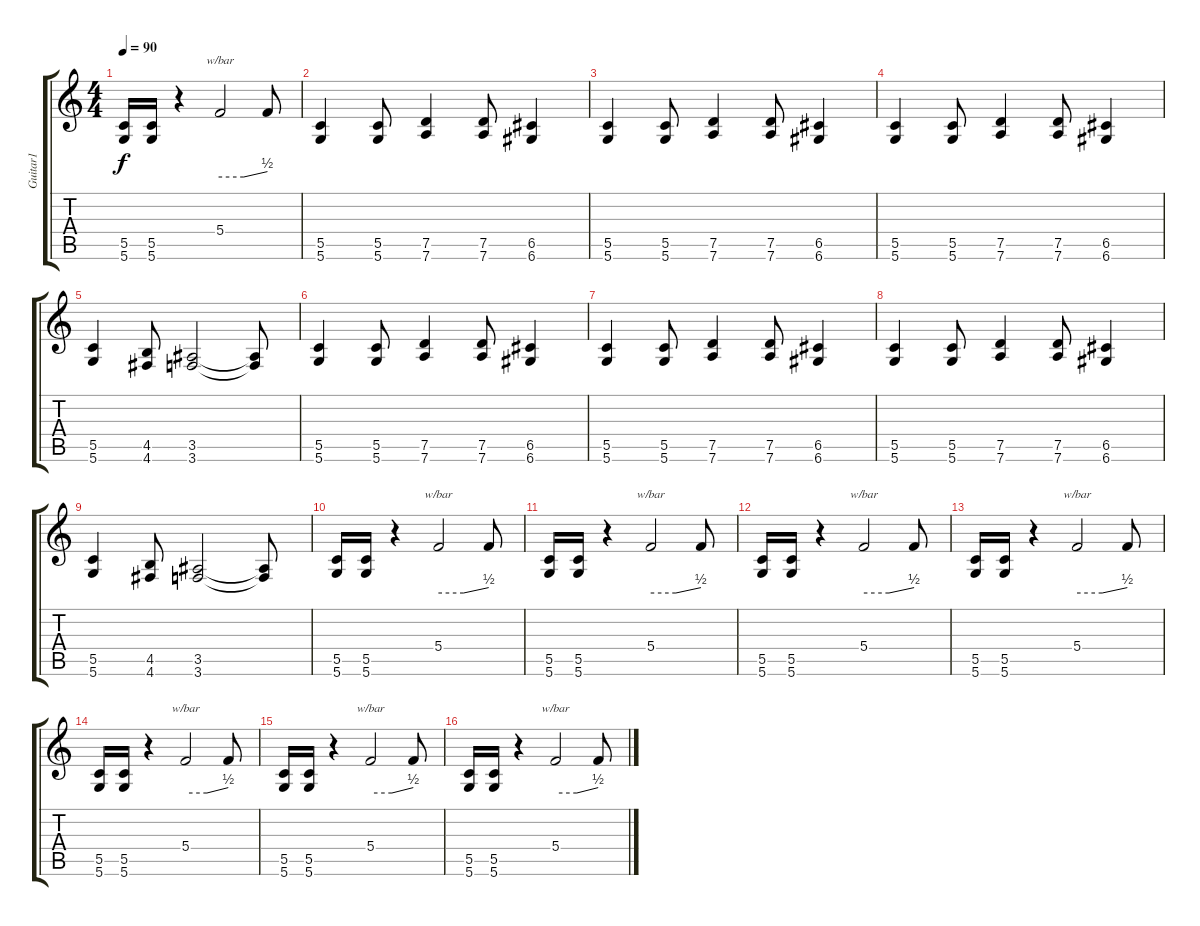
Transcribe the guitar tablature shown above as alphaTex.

\track ("Guitar1" "Guitar1") {instrument distortionguitar}
\staff {score tabs}
\tuning (D4 A3 F3 C3 G2 D2) {hide}
\ts (4 4)
\tempo 90
\clef g2
\ks c
(5.5 5.6).16{dy f} (5.5 5.6).16 r.4 5.4.2{tbe (custom default 0 0 30 0 60 2)} 5.4{t}.8 |
(5.5 5.6).4 (5.5 5.6).8 (7.5 7.6).4 (7.5 7.6).8 (6.5 6.6).4 |
(5.5 5.6).4 (5.5 5.6).8 (7.5 7.6).4 (7.5 7.6).8 (6.5 6.6).4 |
(5.5 5.6).4 (5.5 5.6).8 (7.5 7.6).4 (7.5 7.6).8 (6.5 6.6).4 |
(5.5 5.6).4 (4.5 4.6).8 (3.5 3.6).2 (3.5{t} 3.6{t}).8 |
(5.5 5.6).4 (5.5 5.6).8 (7.5 7.6).4 (7.5 7.6).8 (6.5 6.6).4 |
(5.5 5.6).4 (5.5 5.6).8 (7.5 7.6).4 (7.5 7.6).8 (6.5 6.6).4 |
(5.5 5.6).4 (5.5 5.6).8 (7.5 7.6).4 (7.5 7.6).8 (6.5 6.6).4 |
(5.5 5.6).4 (4.5 4.6).8 (3.5 3.6).2 (3.5{t} 3.6{t}).8 |
(5.5 5.6).16 (5.5 5.6).16 r.4 5.4.2{tbe (custom default 0 0 30 0 60 2)} 5.4{t}.8 |
(5.5 5.6).16 (5.5 5.6).16 r.4 5.4.2{tbe (custom default 0 0 30 0 60 2)} 5.4{t}.8 |
(5.5 5.6).16 (5.5 5.6).16 r.4 5.4.2{tbe (custom default 0 0 30 0 60 2)} 5.4{t}.8 |
(5.5 5.6).16 (5.5 5.6).16 r.4 5.4.2{tbe (custom default 0 0 30 0 60 2)} 5.4{t}.8 |
(5.5 5.6).16 (5.5 5.6).16 r.4 5.4.2{tbe (custom default 0 0 30 0 60 2)} 5.4{t}.8 |
(5.5 5.6).16 (5.5 5.6).16 r.4 5.4.2{tbe (custom default 0 0 30 0 60 2)} 5.4{t}.8 |
(5.5 5.6).16 (5.5 5.6).16 r.4 5.4.2{tbe (custom default 0 0 30 0 60 2)} 5.4{t}.8
